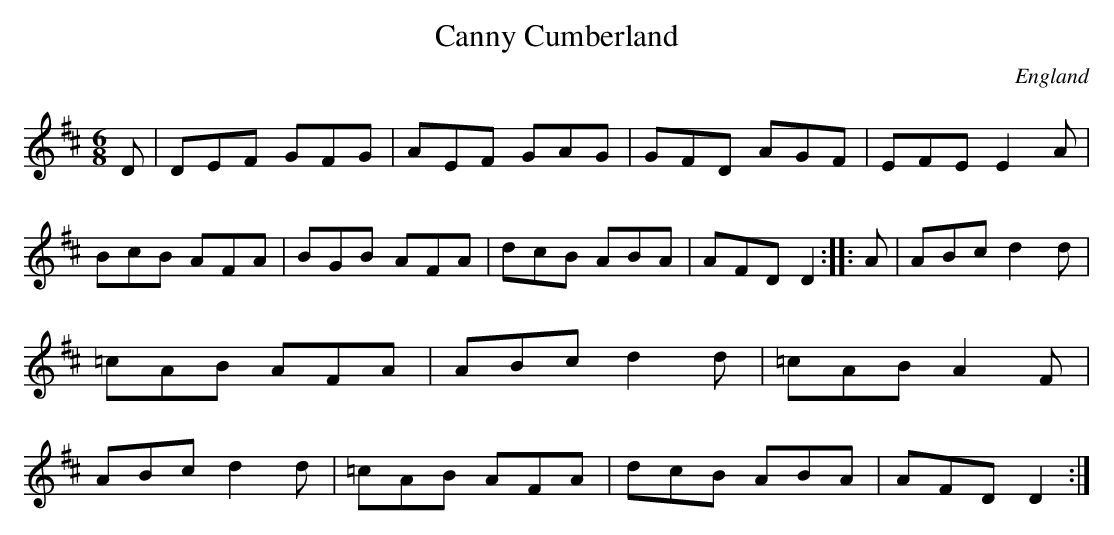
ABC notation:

X:1
T:Canny Cumberland
M:6/8
O:England
K:D
D|\
DEF GFG| AEF GAG| GFD AGF| EFE E2A|\
BcB AFA| BGB AFA| dcB ABA| AFD D2::\
A|\
ABc d2d| =cAB AFA| ABc d2d| =cAB A2F|\
ABc d2d| =cAB AFA| dcB ABA| AFD D2:|
